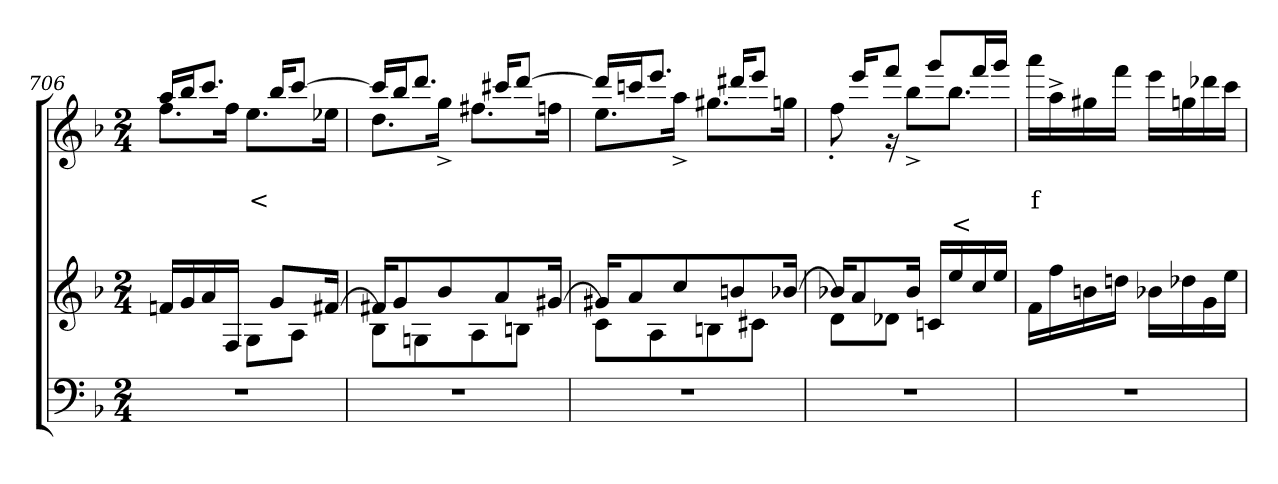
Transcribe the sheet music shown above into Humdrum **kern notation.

**kern	**kern	**kern	**text	**text	**text
*part3	*part2	*part1	*part1	*part1	*part1
*staff3	*staff2	*staff1	*staff1	*staff1	*staff1
*clefF4	*clefG2	*clefG2	*	*	*
*k[b-]	*k[b-]	*k[b-]	*	*	*
*M2/4	*M2/4	*M2/4	*	*	*
=706	=706	=706	=706	=706	=706
*	*^	*^	*	*	*
2r	16fnLL	4ryy	16aaLL	8.ffL	.	.	.
.	16g	.	16bb-J	.	.	.	.
.	16a	.	8.cccJ	.	.	.	.
.	16FJJ	.	.	16ffJk	.	.	.
.	16ryy	8GL	.	8.eeL	.	<	.
.	8gL	.	16bb-KL	.	.	.	.
.	.	8AJ	[8cccJ	.	.	.	.
.	[16f#XJk	.	.	16ee-XJk	.	.	.
=707	=707	=707	=707	=707	=707	=707	=707
2r	16f#XKL]	8B-L	16cccLL]	8.ddL	.	.	.
.	8g	.	16bb-J	.	.	.	.
.	.	8Gn	8.dddJ	.	.	.	.
.	8b-	.	.	16gg^>Jk	.	.	.
.	.	8A	.	8.ff#XL	.	.	.
.	8a	.	16ccc#XKL	.	.	.	.
.	.	8BnJ	[8dddJ	.	.	.	.
.	[16g#XJk	.	.	16ffnJk	.	.	.
=708	=708	=708	=708	=708	=708	=708	=708
2r	16g#XKL]	8cL	16dddLL]	8.eeL	.	.	.
.	8a	.	16cccnJ	.	.	.	.
.	.	8A	8.eeeJ	.	.	.	.
.	8cc	.	.	16aa^>Jk	.	.	.
.	.	8Bn	.	8.gg#XL	.	.	.
.	8bn	.	16ddd#XKL	.	.	.	.
.	.	8c#XJ	8eeeJ	.	.	.	.
.	[16b-XJk	.	.	16ggnJk	.	.	.
=709	=709	=709	=709	=709	=709	=709	=709
2r	16b-XKL]	8dL	16ryy	8ff'>	.	.	.
.	8a	.	16eeeKL	.	.	.	.
.	.	8d-XJ	8fffJ	16r	.	.	.
.	16b-Jk	.	.	8bb-^>L	.	.	.
.	4ryy	16cnLL	8gggL	.	.	.	.
.	.	16ee	.	8.bb-J	.	.	<
.	.	16cc	16fffL	.	.	.	.
.	.	16eeJJ	16gggJJ	.	.	.	.
*	*v	*v	*	*	*	*	*
*	*	*v	*v	*	*	*
=710	=710	=710	=710	=710	=710
2r	16fLL	16aaaLL	.	f	.
.	16ff	16aa^>	.	.	.
.	16bn	16gg#X	.	.	.
.	16ddnJJ	16fffJJ	.	.	.
.	16b-XLL	16eeeLL	.	.	.
.	16dd-X	16ggn	.	.	.
.	16g	16ddd-X	.	.	.
.	16eeJJ	16cccJJ	.	.	.
=	=	=	=	=	=
*-	*-	*-	*-	*-	*-
